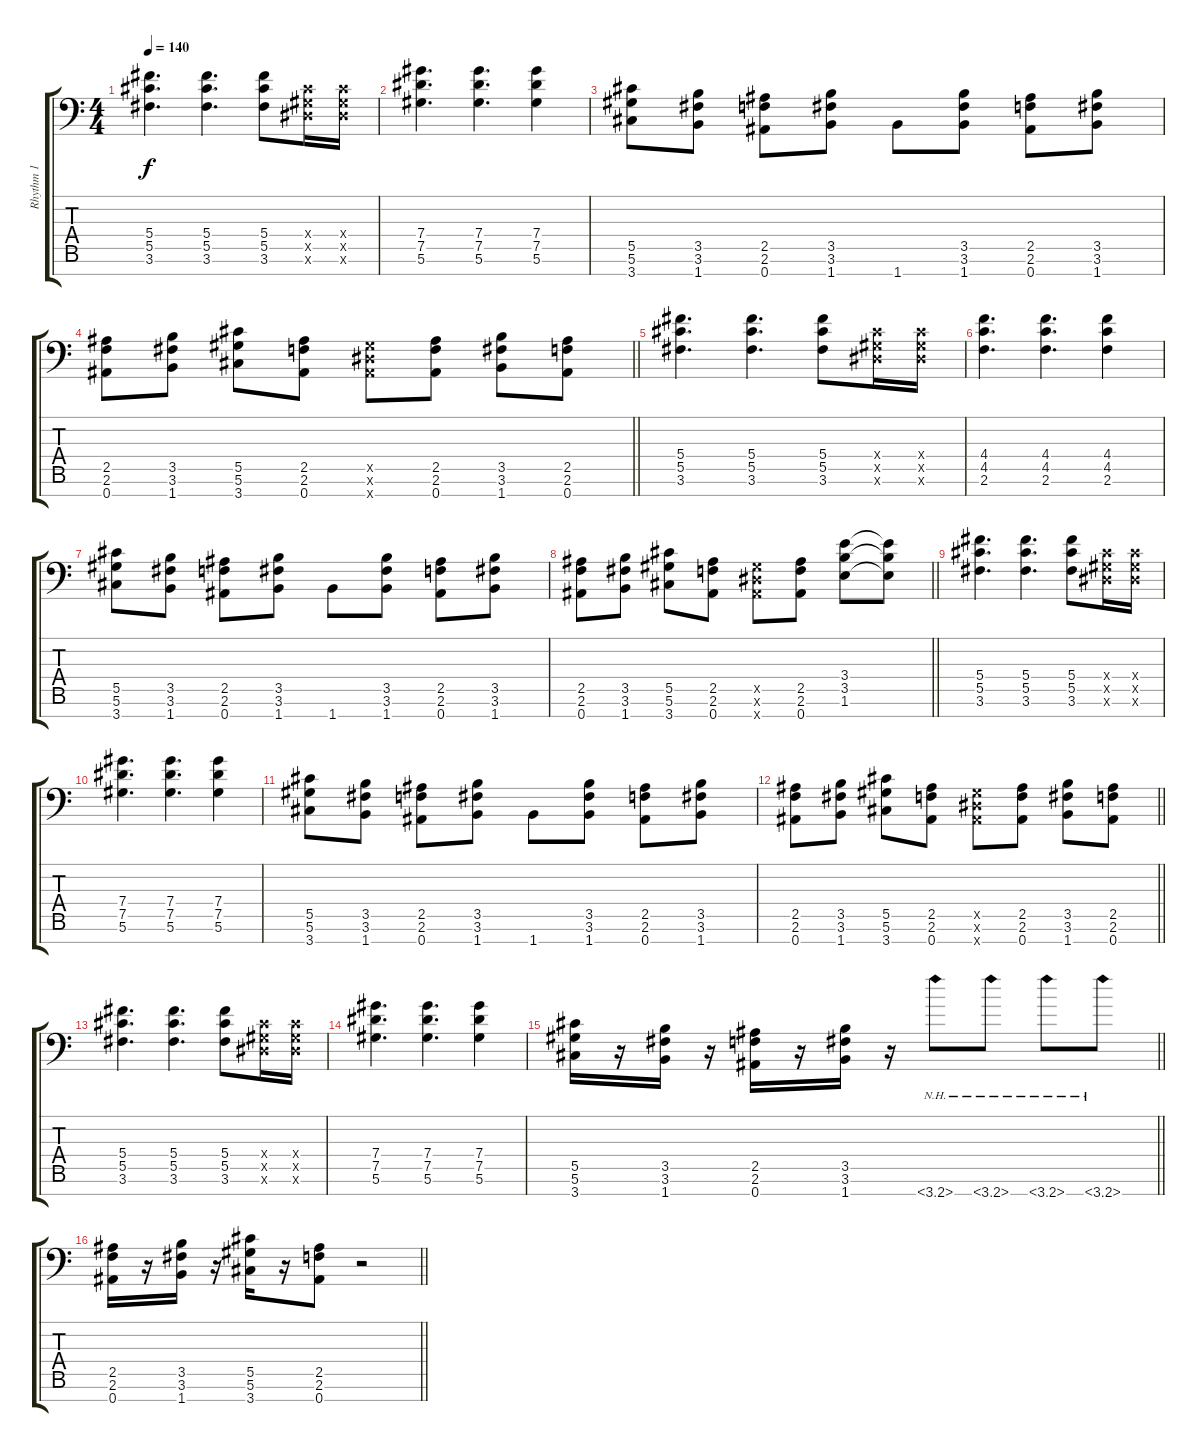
\track ("Rhythm 1" "Rhythm 1") {instrument overdrivenguitar}
\staff {score tabs}
\tuning (Eb4 Bb3 Gb3 Db3 Ab2 Eb2 Bb1) {hide}
\ts (4 4)
\tempo 140
\clef f4
\ks c
(5.4 5.5 3.6).4{d dy f} (5.4 5.5 3.6).4{d} (5.4 5.5 3.6).8 (0.4{x} 0.5{x} 0.6{x}).16 (0.4{x} 0.5{x} 0.6{x}).16 |
(7.4 7.5 5.6).4{d} (7.4 7.5 5.6).4{d} (7.4 7.5 5.6).4 |
(5.5 5.6 3.7).8 (3.5 3.6 1.7).8 (2.5 2.6 0.7).8 (3.5 3.6 1.7).8 1.7.8 (3.5 3.6 1.7).8 (2.5 2.6 0.7).8 (3.5 3.6 1.7).8 |
\barLineRight lightlight
(2.5 2.6 0.7).8 (3.5 3.6 1.7).8 (5.5 5.6 3.7).8 (2.5 2.6 0.7).8 (0.5{x} 0.6{x} 0.7{x}).8 (2.5 2.6 0.7).8 (3.5 3.6 1.7).8 (2.5 2.6 0.7).8 |
(5.4 5.5 3.6).4{d} (5.4 5.5 3.6).4{d} (5.4 5.5 3.6).8 (0.4{x} 0.5{x} 0.6{x}).16 (0.4{x} 0.5{x} 0.6{x}).16 |
(4.4 4.5 2.6).4{d} (4.4 4.5 2.6).4{d} (4.4 4.5 2.6).4 |
(5.5 5.6 3.7).8 (3.5 3.6 1.7).8 (2.5 2.6 0.7).8 (3.5 3.6 1.7).8 1.7.8 (3.5 3.6 1.7).8 (2.5 2.6 0.7).8 (3.5 3.6 1.7).8 |
\barLineRight lightlight
(2.5 2.6 0.7).8 (3.5 3.6 1.7).8 (5.5 5.6 3.7).8 (2.5 2.6 0.7).8 (0.5{x} 0.6{x} 0.7{x}).8 (2.5 2.6 0.7).8 (3.4 3.5 1.6).8 (3.4{t} 3.5{t} 1.6{t}).8 |
(5.4 5.5 3.6).4{d} (5.4 5.5 3.6).4{d} (5.4 5.5 3.6).8 (0.4{x} 0.5{x} 0.6{x}).16 (0.4{x} 0.5{x} 0.6{x}).16 |
(7.4 7.5 5.6).4{d} (7.4 7.5 5.6).4{d} (7.4 7.5 5.6).4 |
(5.5 5.6 3.7).8 (3.5 3.6 1.7).8 (2.5 2.6 0.7).8 (3.5 3.6 1.7).8 1.7.8 (3.5 3.6 1.7).8 (2.5 2.6 0.7).8 (3.5 3.6 1.7).8 |
\barLineRight lightlight
(2.5 2.6 0.7).8 (3.5 3.6 1.7).8 (5.5 5.6 3.7).8 (2.5 2.6 0.7).8 (0.5{x} 0.6{x} 0.7{x}).8 (2.5 2.6 0.7).8 (3.5 3.6 1.7).8 (2.5 2.6 0.7).8 |
(5.4 5.5 3.6).4{d} (5.4 5.5 3.6).4{d} (5.4 5.5 3.6).8 (0.4{x} 0.5{x} 0.6{x}).16 (0.4{x} 0.5{x} 0.6{x}).16 |
(7.4 7.5 5.6).4{d} (7.4 7.5 5.6).4{d} (7.4 7.5 5.6).4 |
\barLineRight lightlight
(5.5 5.6 3.7).16 r.16 (3.5 3.6 1.7).16 r.16 (2.5 2.6 0.7).16 r.16 (3.5 3.6 1.7).16 r.16 3.7{nh}.8 3.7{nh}.8 3.7{nh}.8 3.7{nh}.8 |
\barLineRight lightlight
(2.5 2.6 0.7).16 r.16 (3.5 3.6 1.7).16 r.16 (5.5 5.6 3.7).16 r.16 (2.5 2.6 0.7).8 r.2
